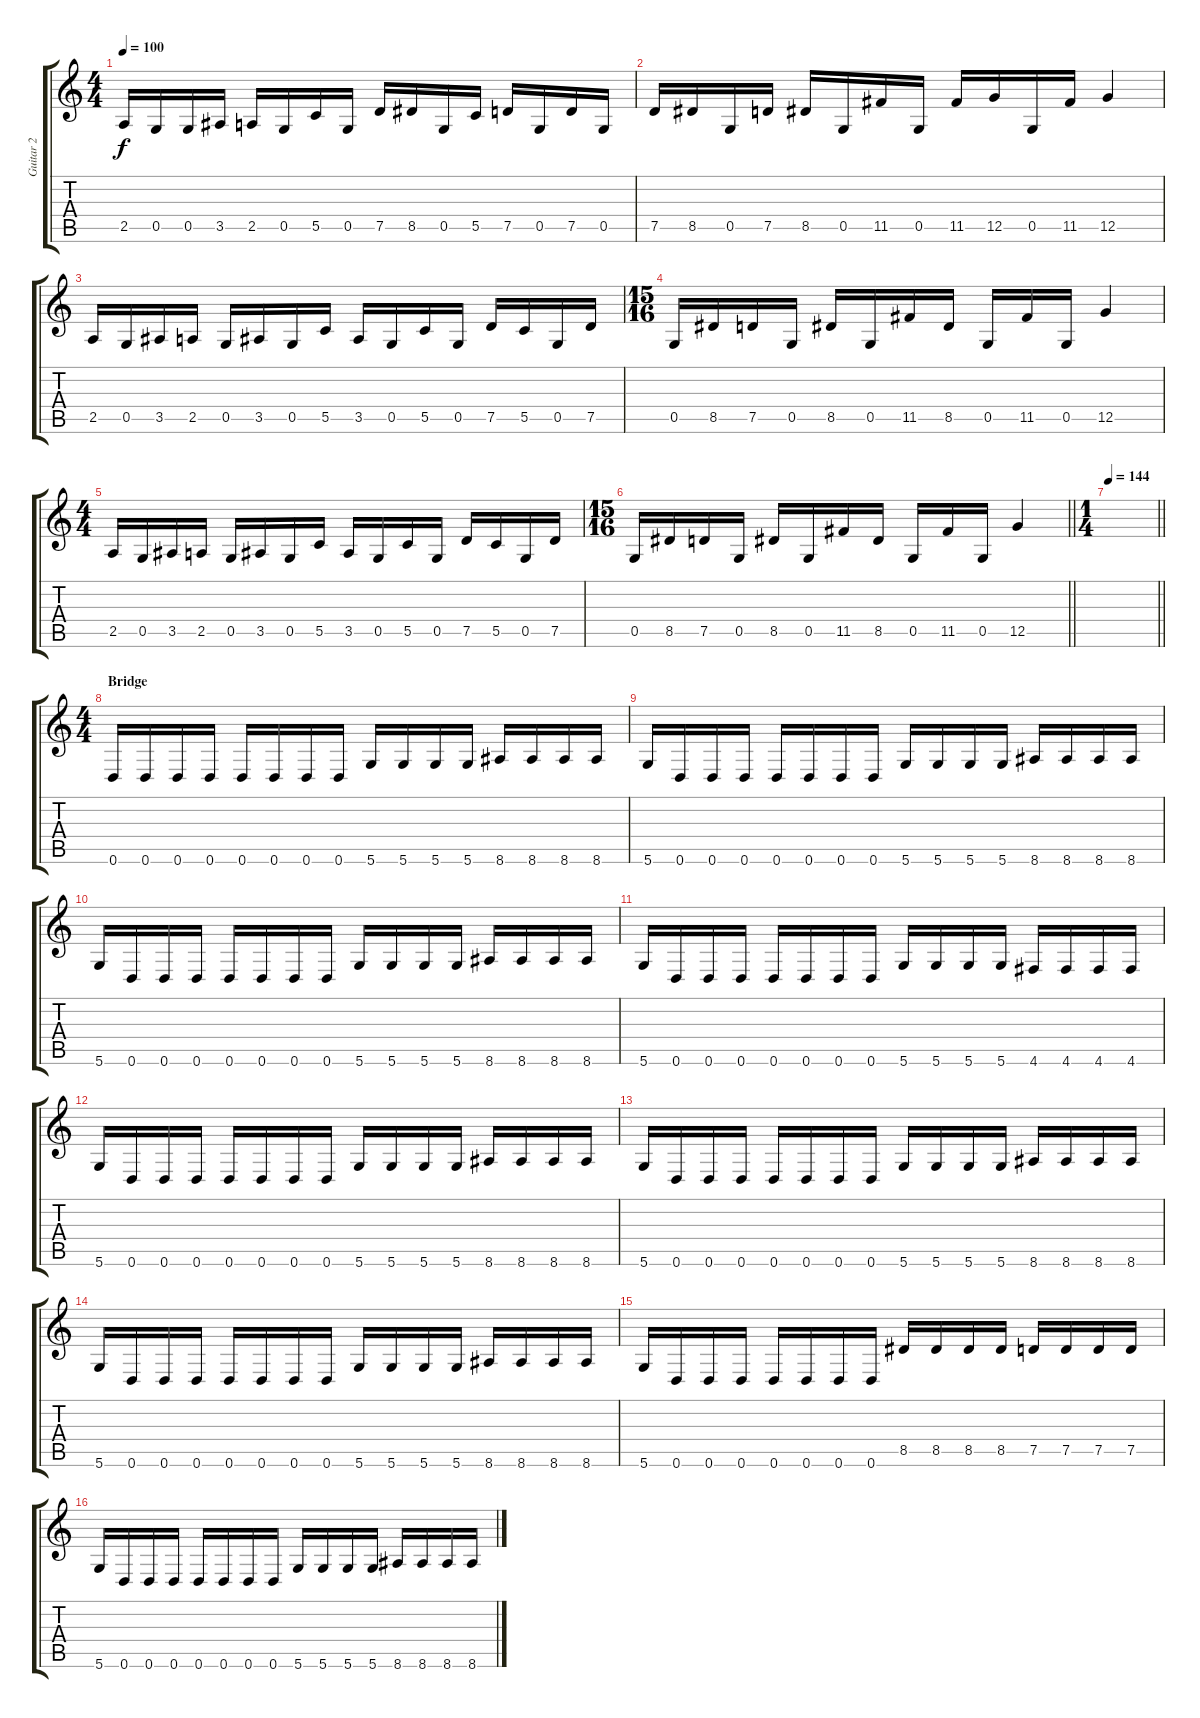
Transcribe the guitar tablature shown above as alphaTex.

\track ("Guitar 2" "Guitar 2") {instrument overdrivenguitar}
\staff {score tabs}
\tuning (D4 A3 F3 C3 G2 D2) {hide}
\ts (4 4)
\tempo 100
\clef g2
\ks c
2.5.16{dy f} 0.5.16 0.5.16 3.5.16 2.5.16 0.5.16 5.5.16 0.5.16 7.5.16 8.5.16 0.5.16 5.5.16 7.5.16 0.5.16 7.5.16 0.5.16 |
7.5.16 8.5.16 0.5.16 7.5.16 8.5.16 0.5.16 11.5.16 0.5.16 11.5.16 12.5.16 0.5.16 11.5.16 12.5.4 |
2.5.16 0.5.16 3.5.16 2.5.16 0.5.16 3.5.16 0.5.16 5.5.16 3.5.16 0.5.16 5.5.16 0.5.16 7.5.16 5.5.16 0.5.16 7.5.16 |
\ts (15 16)
0.5.16 8.5.16 7.5.16 0.5.16 8.5.16 0.5.16 11.5.16 8.5.16 0.5.16 11.5.16 0.5.16 12.5.4 |
\ts (4 4)
2.5.16 0.5.16 3.5.16 2.5.16 0.5.16 3.5.16 0.5.16 5.5.16 3.5.16 0.5.16 5.5.16 0.5.16 7.5.16 5.5.16 0.5.16 7.5.16 |
\ts (15 16)
\barLineRight lightlight
0.5.16 8.5.16 7.5.16 0.5.16 8.5.16 0.5.16 11.5.16 8.5.16 0.5.16 11.5.16 0.5.16 12.5.4 |
\ts (1 4)
\tempo 144
\barLineRight lightlight
|
\ts (4 4)
\section ("" "Bridge")
0.6.16 0.6.16 0.6.16 0.6.16 0.6.16 0.6.16 0.6.16 0.6.16 5.6.16 5.6.16 5.6.16 5.6.16 8.6.16 8.6.16 8.6.16 8.6.16 |
5.6.16 0.6.16 0.6.16 0.6.16 0.6.16 0.6.16 0.6.16 0.6.16 5.6.16 5.6.16 5.6.16 5.6.16 8.6.16 8.6.16 8.6.16 8.6.16 |
5.6.16 0.6.16 0.6.16 0.6.16 0.6.16 0.6.16 0.6.16 0.6.16 5.6.16 5.6.16 5.6.16 5.6.16 8.6.16 8.6.16 8.6.16 8.6.16 |
5.6.16 0.6.16 0.6.16 0.6.16 0.6.16 0.6.16 0.6.16 0.6.16 5.6.16 5.6.16 5.6.16 5.6.16 4.6.16 4.6.16 4.6.16 4.6.16 |
5.6.16 0.6.16 0.6.16 0.6.16 0.6.16 0.6.16 0.6.16 0.6.16 5.6.16 5.6.16 5.6.16 5.6.16 8.6.16 8.6.16 8.6.16 8.6.16 |
5.6.16 0.6.16 0.6.16 0.6.16 0.6.16 0.6.16 0.6.16 0.6.16 5.6.16 5.6.16 5.6.16 5.6.16 8.6.16 8.6.16 8.6.16 8.6.16 |
5.6.16 0.6.16 0.6.16 0.6.16 0.6.16 0.6.16 0.6.16 0.6.16 5.6.16 5.6.16 5.6.16 5.6.16 8.6.16 8.6.16 8.6.16 8.6.16 |
5.6.16 0.6.16 0.6.16 0.6.16 0.6.16 0.6.16 0.6.16 0.6.16 8.5.16 8.5.16 8.5.16 8.5.16 7.5.16 7.5.16 7.5.16 7.5.16 |
5.6.16 0.6.16 0.6.16 0.6.16 0.6.16 0.6.16 0.6.16 0.6.16 5.6.16 5.6.16 5.6.16 5.6.16 8.6.16 8.6.16 8.6.16 8.6.16
